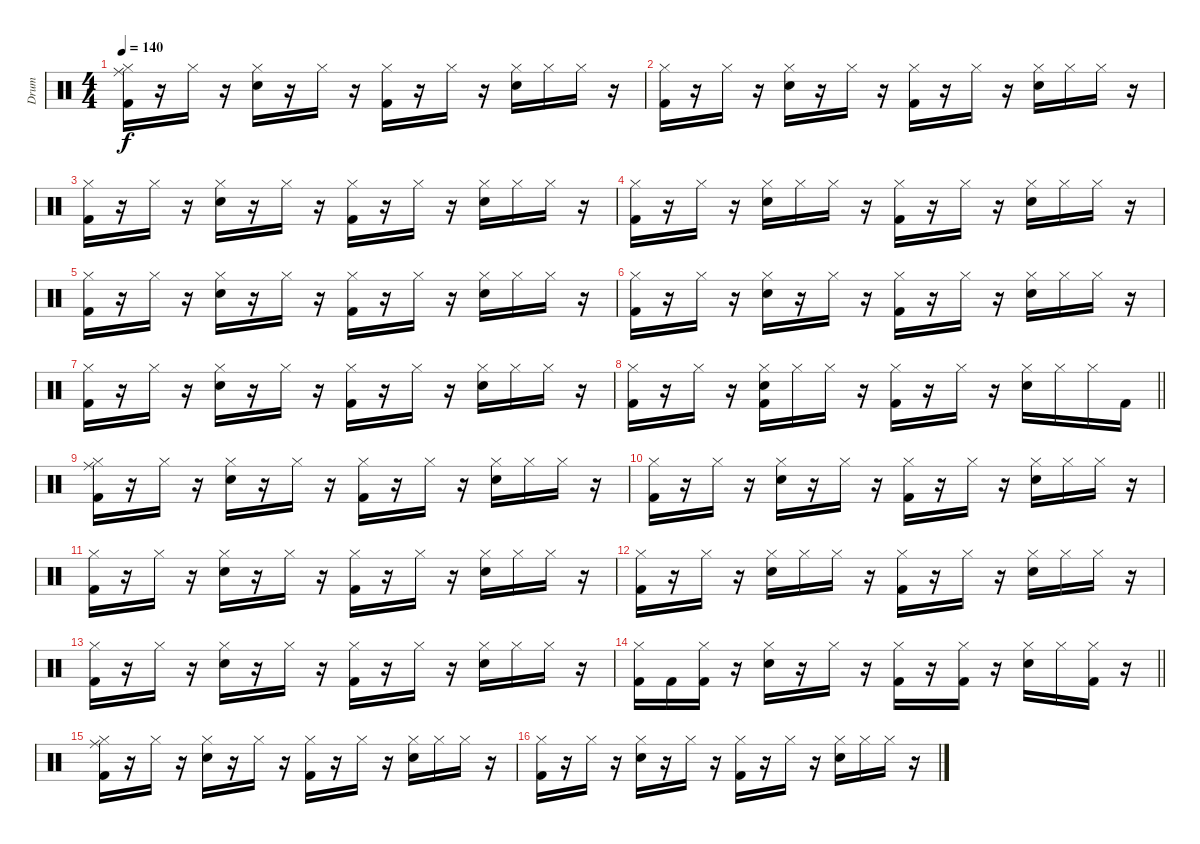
\track ("Drum" "Drum") {instrument percussion}
\staff {score}
\articulation defaults
\ts (4 4)
\section ("" "")
\tempo 140
\clef neutral
\ks c
("Kick (hit) 2" "Ride (middle)" "Hi-Hat (closed)").16{dy f} r.16 "Hi-Hat (closed)".16 r.16 ("Snare (hit) 2" "Hi-Hat (closed)").16 r.16 "Hi-Hat (closed)".16 r.16 ("Kick (hit) 2" "Hi-Hat (closed)").16 r.16 "Hi-Hat (closed)".16 r.16 ("Snare (hit) 2" "Hi-Hat (closed)").16 "Hi-Hat (closed)".16 "Hi-Hat (closed)".16 r.16 |
("Kick (hit) 2" "Hi-Hat (closed)").16 r.16 "Hi-Hat (closed)".16 r.16 ("Snare (hit) 2" "Hi-Hat (closed)").16 r.16 "Hi-Hat (closed)".16 r.16 ("Kick (hit) 2" "Hi-Hat (closed)").16 r.16 "Hi-Hat (closed)".16 r.16 ("Snare (hit) 2" "Hi-Hat (closed)").16 "Hi-Hat (closed)".16 "Hi-Hat (closed)".16 r.16 |
("Kick (hit) 2" "Hi-Hat (closed)").16 r.16 "Hi-Hat (closed)".16 r.16 ("Snare (hit) 2" "Hi-Hat (closed)").16 r.16 "Hi-Hat (closed)".16 r.16 ("Kick (hit) 2" "Hi-Hat (closed)").16 r.16 "Hi-Hat (closed)".16 r.16 ("Snare (hit) 2" "Hi-Hat (closed)").16 "Hi-Hat (closed)".16 "Hi-Hat (closed)".16 r.16 |
("Kick (hit) 2" "Hi-Hat (closed)").16 r.16 "Hi-Hat (closed)".16 r.16 ("Snare (hit) 2" "Hi-Hat (closed)").16 "Hi-Hat (closed)".16 "Hi-Hat (closed)".16 r.16 ("Kick (hit) 2" "Hi-Hat (closed)").16 r.16 "Hi-Hat (closed)".16 r.16 ("Snare (hit) 2" "Hi-Hat (closed)").16 "Hi-Hat (closed)".16 "Hi-Hat (closed)".16 r.16 |
("Kick (hit) 2" "Hi-Hat (closed)").16 r.16 "Hi-Hat (closed)".16 r.16 ("Snare (hit) 2" "Hi-Hat (closed)").16 r.16 "Hi-Hat (closed)".16 r.16 ("Kick (hit) 2" "Hi-Hat (closed)").16 r.16 "Hi-Hat (closed)".16 r.16 ("Snare (hit) 2" "Hi-Hat (closed)").16 "Hi-Hat (closed)".16 "Hi-Hat (closed)".16 r.16 |
("Kick (hit) 2" "Hi-Hat (closed)").16 r.16 "Hi-Hat (closed)".16 r.16 ("Snare (hit) 2" "Hi-Hat (closed)").16 r.16 "Hi-Hat (closed)".16 r.16 ("Kick (hit) 2" "Hi-Hat (closed)").16 r.16 "Hi-Hat (closed)".16 r.16 ("Snare (hit) 2" "Hi-Hat (closed)").16 "Hi-Hat (closed)".16 "Hi-Hat (closed)".16 r.16 |
("Kick (hit) 2" "Hi-Hat (closed)").16 r.16 "Hi-Hat (closed)".16 r.16 ("Snare (hit) 2" "Hi-Hat (closed)").16 r.16 "Hi-Hat (closed)".16 r.16 ("Kick (hit) 2" "Hi-Hat (closed)").16 r.16 "Hi-Hat (closed)".16 r.16 ("Snare (hit) 2" "Hi-Hat (closed)").16 "Hi-Hat (closed)".16 "Hi-Hat (closed)".16 r.16 |
\barLineRight lightlight
("Kick (hit) 2" "Hi-Hat (closed)").16 r.16 "Hi-Hat (closed)".16 r.16 ("Snare (hit) 2" "Kick (hit) 2" "Hi-Hat (closed)").16 "Hi-Hat (closed)".16 "Hi-Hat (closed)".16 r.16 ("Kick (hit) 2" "Hi-Hat (closed)").16 r.16 "Hi-Hat (closed)".16 r.16 ("Snare (hit) 2" "Hi-Hat (closed)").16 "Hi-Hat (closed)".16 "Hi-Hat (closed)".16 "Kick (hit) 2".16 |
\section ("" "")
("Kick (hit) 2" "Ride (middle)" "Hi-Hat (closed)").16 r.16 "Hi-Hat (closed)".16 r.16 ("Snare (hit) 2" "Hi-Hat (closed)").16 r.16 "Hi-Hat (closed)".16 r.16 ("Kick (hit) 2" "Hi-Hat (closed)").16 r.16 "Hi-Hat (closed)".16 r.16 ("Snare (hit) 2" "Hi-Hat (closed)").16 "Hi-Hat (closed)".16 "Hi-Hat (closed)".16 r.16 |
("Kick (hit) 2" "Hi-Hat (closed)").16 r.16 "Hi-Hat (closed)".16 r.16 ("Snare (hit) 2" "Hi-Hat (closed)").16 r.16 "Hi-Hat (closed)".16 r.16 ("Kick (hit) 2" "Hi-Hat (closed)").16 r.16 "Hi-Hat (closed)".16 r.16 ("Snare (hit) 2" "Hi-Hat (closed)").16 "Hi-Hat (closed)".16 "Hi-Hat (closed)".16 r.16 |
("Kick (hit) 2" "Hi-Hat (closed)").16 r.16 "Hi-Hat (closed)".16 r.16 ("Snare (hit) 2" "Hi-Hat (closed)").16 r.16 "Hi-Hat (closed)".16 r.16 ("Kick (hit) 2" "Hi-Hat (closed)").16 r.16 "Hi-Hat (closed)".16 r.16 ("Snare (hit) 2" "Hi-Hat (closed)").16 "Hi-Hat (closed)".16 "Hi-Hat (closed)".16 r.16 |
("Kick (hit) 2" "Hi-Hat (closed)").16 r.16 "Hi-Hat (closed)".16 r.16 ("Snare (hit) 2" "Hi-Hat (closed)").16 "Hi-Hat (closed)".16 "Hi-Hat (closed)".16 r.16 ("Kick (hit) 2" "Hi-Hat (closed)").16 r.16 "Hi-Hat (closed)".16 r.16 ("Snare (hit) 2" "Hi-Hat (closed)").16 "Hi-Hat (closed)".16 "Hi-Hat (closed)".16 r.16 |
("Kick (hit) 2" "Hi-Hat (closed)").16 r.16 "Hi-Hat (closed)".16 r.16 ("Snare (hit) 2" "Hi-Hat (closed)").16 r.16 "Hi-Hat (closed)".16 r.16 ("Kick (hit) 2" "Hi-Hat (closed)").16 r.16 "Hi-Hat (closed)".16 r.16 ("Snare (hit) 2" "Hi-Hat (closed)").16 "Hi-Hat (closed)".16 "Hi-Hat (closed)".16 r.16 |
\barLineRight lightlight
("Kick (hit) 2" "Hi-Hat (closed)").16 "Kick (hit) 2".16 ("Kick (hit) 2" "Hi-Hat (closed)").16 r.16 ("Snare (hit) 2" "Hi-Hat (closed)").16 r.16 "Hi-Hat (closed)".16 r.16 ("Kick (hit) 2" "Hi-Hat (closed)").16 r.16 ("Kick (hit) 2" "Hi-Hat (closed)").16 r.16 ("Snare (hit) 2" "Hi-Hat (closed)").16 "Hi-Hat (closed)".16 ("Kick (hit) 2" "Hi-Hat (closed)").16 r.16 |
\section ("" "")
("Kick (hit) 2" "Ride (middle)" "Hi-Hat (closed)").16 r.16 "Hi-Hat (closed)".16 r.16 ("Snare (hit) 2" "Hi-Hat (closed)").16 r.16 "Hi-Hat (closed)".16 r.16 ("Kick (hit) 2" "Hi-Hat (closed)").16 r.16 "Hi-Hat (closed)".16 r.16 ("Snare (hit) 2" "Hi-Hat (closed)").16 "Hi-Hat (closed)".16 "Hi-Hat (closed)".16 r.16 |
("Kick (hit) 2" "Hi-Hat (closed)").16 r.16 "Hi-Hat (closed)".16 r.16 ("Snare (hit) 2" "Hi-Hat (closed)").16 r.16 "Hi-Hat (closed)".16 r.16 ("Kick (hit) 2" "Hi-Hat (closed)").16 r.16 "Hi-Hat (closed)".16 r.16 ("Snare (hit) 2" "Hi-Hat (closed)").16 "Hi-Hat (closed)".16 "Hi-Hat (closed)".16 r.16
